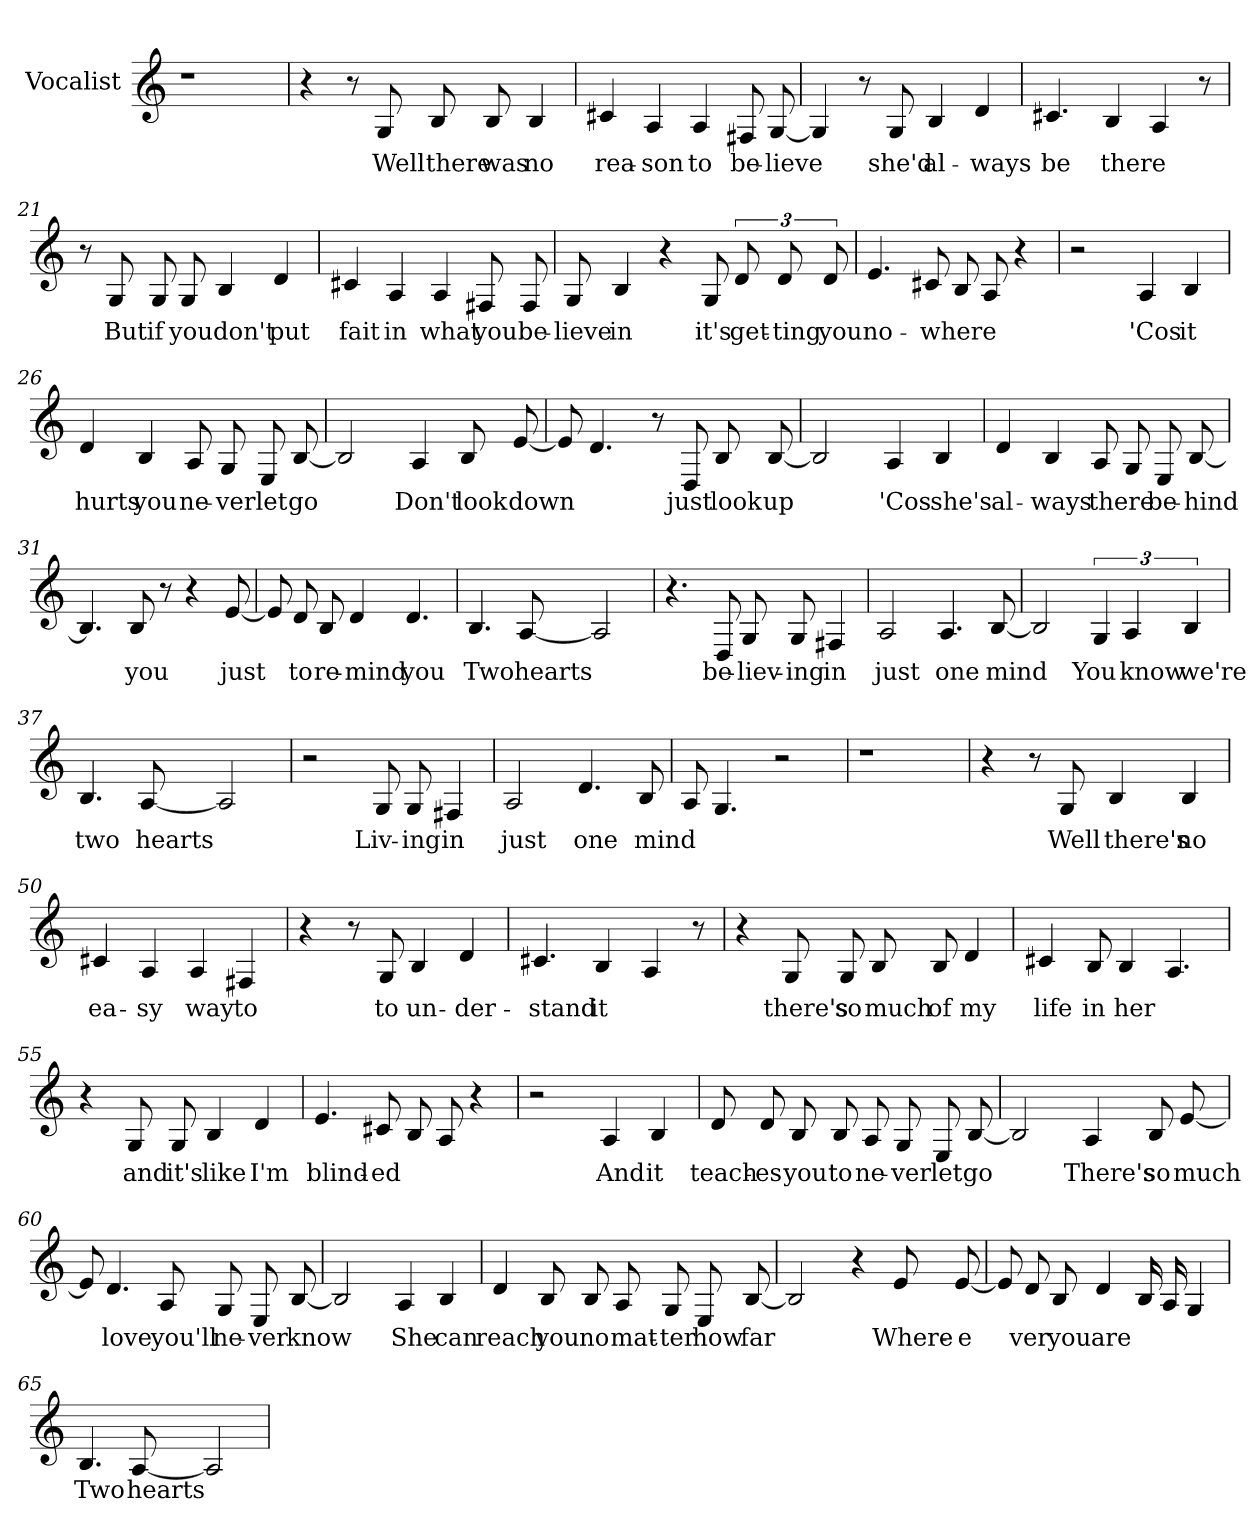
**kern	**text
*part1	*part1
*staff1	*staff1
*I"Vocalist	*
*clefG2	*
=1	=1
*clefG2	*
1r	.
=2	=2
1r	.
=3	=3
1r	.
=4	=4
1r	.
=5	=5
1r	.
=6	=6
1r	.
=7	=7
1r	.
=8	=8
1r	.
=9	=9
1r	.
=10	=10
1r	.
=11	=11
1r	.
=12	=12
1r	.
=13	=13
1r	.
=14	=14
1r	.
=15	=15
1r	.
=16	=16
1r	.
=17	=17
4r	.
8r	.
8G	Well
8B	there
8B	was
4B	no
=18	=18
4c#X	rea-
4A	-son
4A	to
8F#X	be-
[8G	-lieve
=19	=19
4G]	_
8r	.
8G	she'd
4B	al-
4d	-ways
=20	=20
4.c#X	be
4B	there
4A	_
8r	.
=21	=21
8r	.
8G	But
8G	if
8G	you
4B	don't
4d	put
=22	=22
4c#X	fait
4A	in
4A	what
8F#X	you
8F#	be-
=23	=23
8G	-lieve
4B	in
4r	.
8G	it's
12d	get-
12d	-ting
12d	you
=24	=24
4.e	no-
8c#X	-where
8B	_
8A	_
4r	.
=25	=25
2r	.
4A	'Cos
4B	it
=26	=26
4d	hurts
4B	you
8A	ne-
8G	-ver
8E	let
[8B	go
=27	=27
2B]	_
4A	Don't
8B	look
[8e	down
=28	=28
8e]	_
4.d	_
8r	.
8D	just
8B	look
[8B	up
=29	=29
2B]	_
4A	'Cos
4B	she's
=30	=30
4d	al-
4B	-ways
8A	there
8G	_
8E	be-
[8B	-hind
=31	=31
4.B]	_
8B	you
8r	.
4r	.
[8e	just
=32	=32
8e]	_
8d	to
8B	re-
4d	-mind
4.d	you
=33	=33
4.B	Two
[8A	hearts
2A]	_
=34	=34
4.r	.
8D	be-
8G	-liev-
8G	-ing
4F#X	in
=35	=35
2A	just
4.A	one
[8B	mind
=36	=36
2B]	_
6G	You
6A	know
6B	we're
=37	=37
4.B	two
[8A	hearts
2A]	_
=38	=38
2r	.
8G	Liv-
8G	-ing
4F#X	in
=39	=39
2A	just
4.d	one
8B	mind
=40	=40
8A	_
4.G	_
2r	.
=41	=41
1r	.
=42	=42
1r	.
=43	=43
1r	.
=44	=44
1r	.
=45	=45
1r	.
=46	=46
1r	.
=47	=47
1r	.
=48	=48
1r	.
=49	=49
4r	.
8r	.
8G	Well
4B	there's
4B	no
=50	=50
4c#X	ea-
4A	-sy
4A	way
4F#X	to
=51	=51
4r	.
8r	.
8G	to
4B	un-
4d	-der-
=52	=52
4.c#X	-stand
4B	it
4A	_
8r	.
=53	=53
4r	.
8G	there's
8G	so
8B	much
8B	of
4d	my
=54	=54
4c#X	life
8B	in
4B	her
4.A	_
=55	=55
4r	.
8G	and
8G	it's
4B	like
4d	I'm
=56	=56
4.e	blind-
8c#X	-ed
8B	_
8A	_
4r	.
=57	=57
2r	.
4A	And
4B	it
=58	=58
8d	teach-
8d	-es
8B	you
8B	to
8A	ne-
8G	-ver
8E	let
[8B	go
=59	=59
2B]	_
4A	There's
8B	so
[8e	much
=60	=60
8e]	_
4.d	love
8A	you'll
8G	ne-
8E	-ver
[8B	know
=61	=61
2B]	_
4A	She
4B	can
=62	=62
4d	reach
8B	you
8B	no
8A	mat-
8G	-ter
8E	how
[8B	far
=63	=63
2B]	_
4r	.
8e	Where-
[8e	-e-
=64	=64
8e]	_
8d	-ver
8B	you
4d	are
16B	_
16A	_
4G	_
=65	=65
4.B	Two
[8A	hearts
2A]	_
=	=
*-	*-
